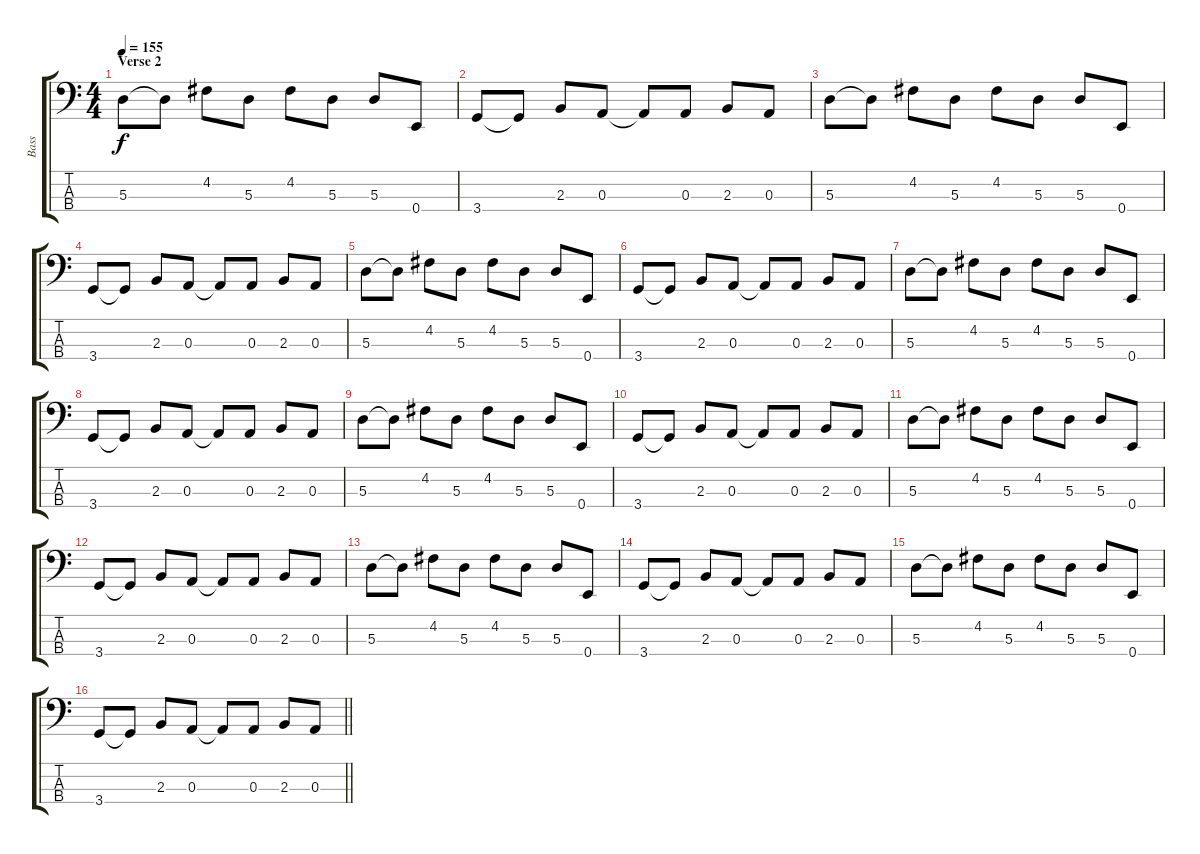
\track ("Bass" "Bass") {instrument electricbassfinger}
\staff {score tabs}
\tuning (G2 D2 A1 E1) {hide}
\ts (4 4)
\section ("" "Verse 2")
\tempo 155
\clef f4
\ks c
5.3.8{dy f} 5.3{t}.8 4.2.8 5.3.8 4.2.8 5.3.8 5.3.8 0.4.8 |
3.4.8 3.4{t}.8 2.3.8 0.3.8 0.3{t}.8 0.3.8 2.3.8 0.3.8 |
5.3.8 5.3{t}.8 4.2.8 5.3.8 4.2.8 5.3.8 5.3.8 0.4.8 |
3.4.8 3.4{t}.8 2.3.8 0.3.8 0.3{t}.8 0.3.8 2.3.8 0.3.8 |
5.3.8 5.3{t}.8 4.2.8 5.3.8 4.2.8 5.3.8 5.3.8 0.4.8 |
3.4.8 3.4{t}.8 2.3.8 0.3.8 0.3{t}.8 0.3.8 2.3.8 0.3.8 |
5.3.8 5.3{t}.8 4.2.8 5.3.8 4.2.8 5.3.8 5.3.8 0.4.8 |
3.4.8 3.4{t}.8 2.3.8 0.3.8 0.3{t}.8 0.3.8 2.3.8 0.3.8 |
5.3.8 5.3{t}.8 4.2.8 5.3.8 4.2.8 5.3.8 5.3.8 0.4.8 |
3.4.8 3.4{t}.8 2.3.8 0.3.8 0.3{t}.8 0.3.8 2.3.8 0.3.8 |
5.3.8 5.3{t}.8 4.2.8 5.3.8 4.2.8 5.3.8 5.3.8 0.4.8 |
3.4.8 3.4{t}.8 2.3.8 0.3.8 0.3{t}.8 0.3.8 2.3.8 0.3.8 |
5.3.8 5.3{t}.8 4.2.8 5.3.8 4.2.8 5.3.8 5.3.8 0.4.8 |
3.4.8 3.4{t}.8 2.3.8 0.3.8 0.3{t}.8 0.3.8 2.3.8 0.3.8 |
5.3.8 5.3{t}.8 4.2.8 5.3.8 4.2.8 5.3.8 5.3.8 0.4.8 |
\barLineRight lightlight
3.4.8 3.4{t}.8 2.3.8 0.3.8 0.3{t}.8 0.3.8 2.3.8 0.3.8
